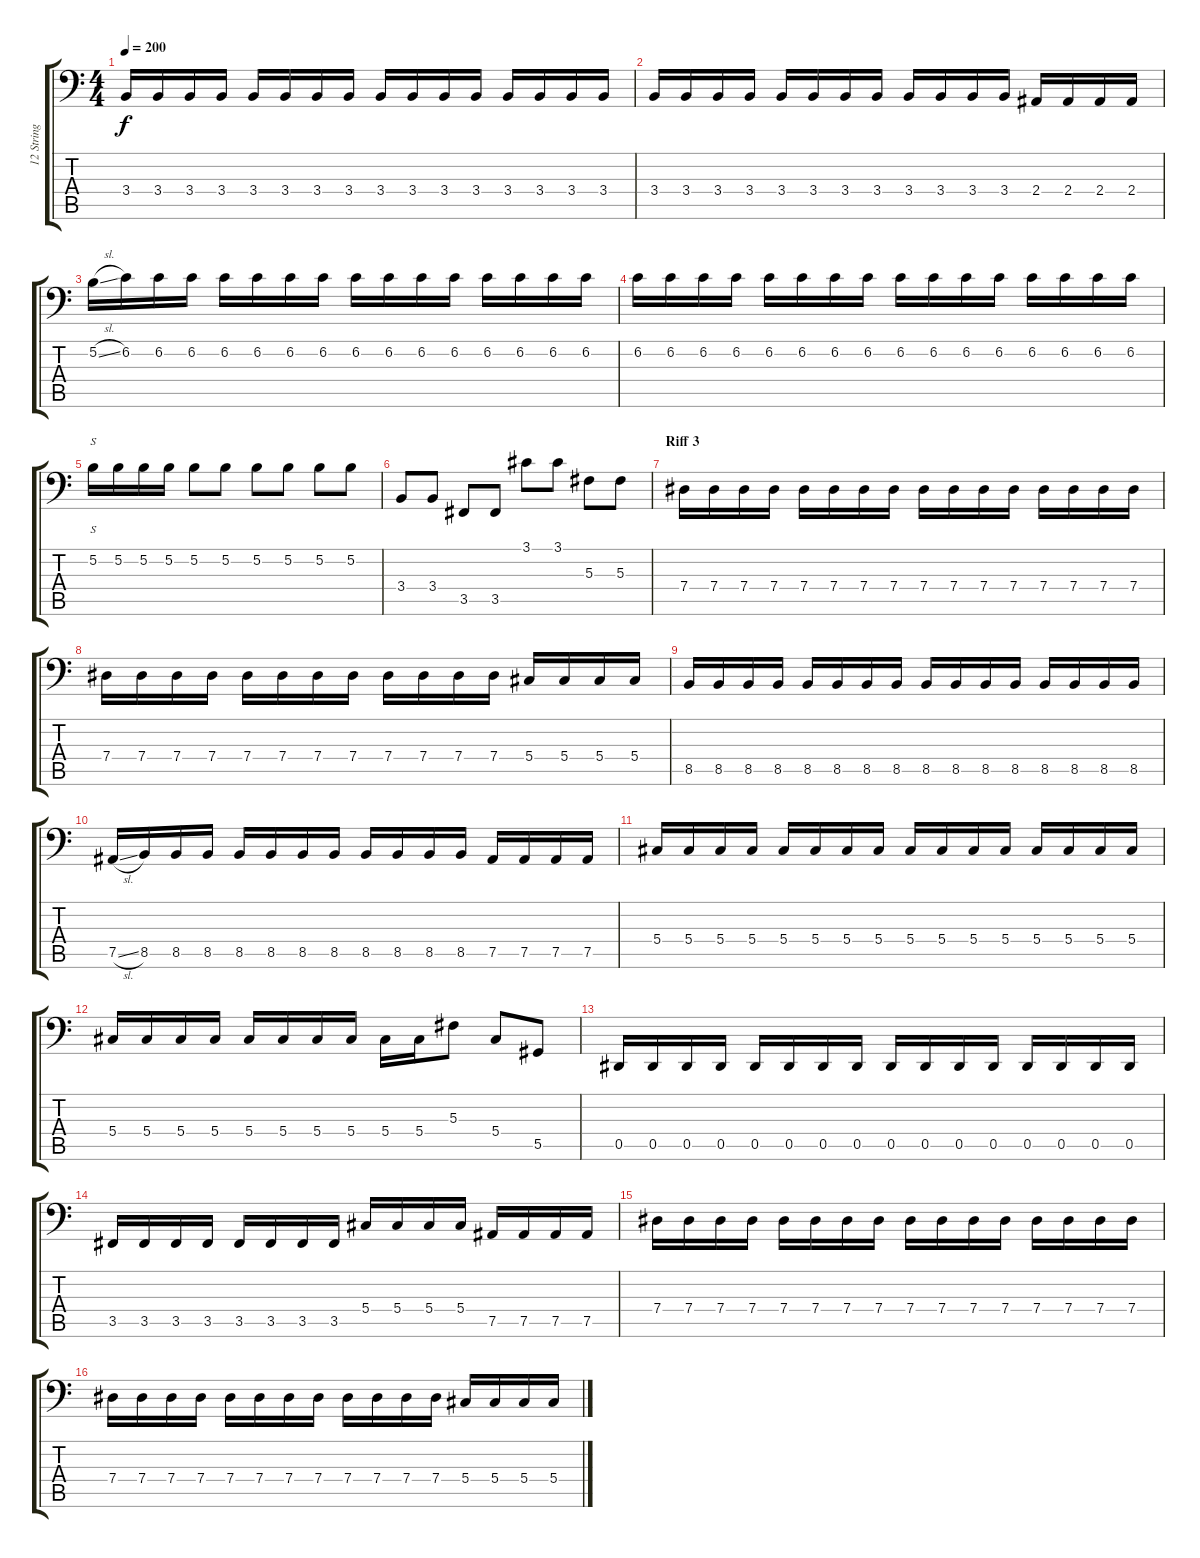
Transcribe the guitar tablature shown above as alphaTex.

\track ("12 String Bass" "12 String ") {instrument electricbassfinger}
\staff {score tabs}
\tuning (Bb2 Gb2 Db2 Ab1 Eb1 Bb0) {hide}
\ts (4 4)
\tempo 200
\clef f4
\ks c
3.4.16{dy f} 3.4.16 3.4.16 3.4.16 3.4.16 3.4.16 3.4.16 3.4.16 3.4.16 3.4.16 3.4.16 3.4.16 3.4.16 3.4.16 3.4.16 3.4.16 |
3.4.16 3.4.16 3.4.16 3.4.16 3.4.16 3.4.16 3.4.16 3.4.16 3.4.16 3.4.16 3.4.16 3.4.16 2.4.16 2.4.16 2.4.16 2.4.16 |
5.2{sl}.16 6.2.16 6.2.16 6.2.16 6.2.16 6.2.16 6.2.16 6.2.16 6.2.16 6.2.16 6.2.16 6.2.16 6.2.16 6.2.16 6.2.16 6.2.16 |
6.2.16 6.2.16 6.2.16 6.2.16 6.2.16 6.2.16 6.2.16 6.2.16 6.2.16 6.2.16 6.2.16 6.2.16 6.2.16 6.2.16 6.2.16 6.2.16 |
5.2.16{s} 5.2.16 5.2.16 5.2.16 5.2.8 5.2.8 5.2.8 5.2.8 5.2.8 5.2.8 |
3.4.8{instrument electricbassfinger} 3.4.8 3.5.8 3.5.8 3.1.8 3.1.8 5.3.8 5.3.8 |
\section ("" "Riff 3")
7.4.16 7.4.16 7.4.16 7.4.16 7.4.16 7.4.16 7.4.16 7.4.16 7.4.16 7.4.16 7.4.16 7.4.16 7.4.16 7.4.16 7.4.16 7.4.16 |
7.4.16 7.4.16 7.4.16 7.4.16 7.4.16 7.4.16 7.4.16 7.4.16 7.4.16 7.4.16 7.4.16 7.4.16 5.4.16 5.4.16 5.4.16 5.4.16 |
8.5.16 8.5.16 8.5.16 8.5.16 8.5.16 8.5.16 8.5.16 8.5.16 8.5.16 8.5.16 8.5.16 8.5.16 8.5.16 8.5.16 8.5.16 8.5.16 |
7.5{sl}.16 8.5.16 8.5.16 8.5.16 8.5.16 8.5.16 8.5.16 8.5.16 8.5.16 8.5.16 8.5.16 8.5.16 7.5.16 7.5.16 7.5.16 7.5.16 |
5.4.16 5.4.16 5.4.16 5.4.16 5.4.16 5.4.16 5.4.16 5.4.16 5.4.16 5.4.16 5.4.16 5.4.16 5.4.16 5.4.16 5.4.16 5.4.16 |
5.4.16 5.4.16 5.4.16 5.4.16 5.4.16 5.4.16 5.4.16 5.4.16 5.4.16 5.4.16 5.3.8 5.4.8 5.5.8 |
0.5.16 0.5.16 0.5.16 0.5.16 0.5.16 0.5.16 0.5.16 0.5.16 0.5.16 0.5.16 0.5.16 0.5.16 0.5.16 0.5.16 0.5.16 0.5.16 |
3.5.16 3.5.16 3.5.16 3.5.16 3.5.16 3.5.16 3.5.16 3.5.16 5.4.16 5.4.16 5.4.16 5.4.16 7.5.16 7.5.16 7.5.16 7.5.16 |
7.4.16 7.4.16 7.4.16 7.4.16 7.4.16 7.4.16 7.4.16 7.4.16 7.4.16 7.4.16 7.4.16 7.4.16 7.4.16 7.4.16 7.4.16 7.4.16 |
7.4.16 7.4.16 7.4.16 7.4.16 7.4.16 7.4.16 7.4.16 7.4.16 7.4.16 7.4.16 7.4.16 7.4.16 5.4.16 5.4.16 5.4.16 5.4.16
